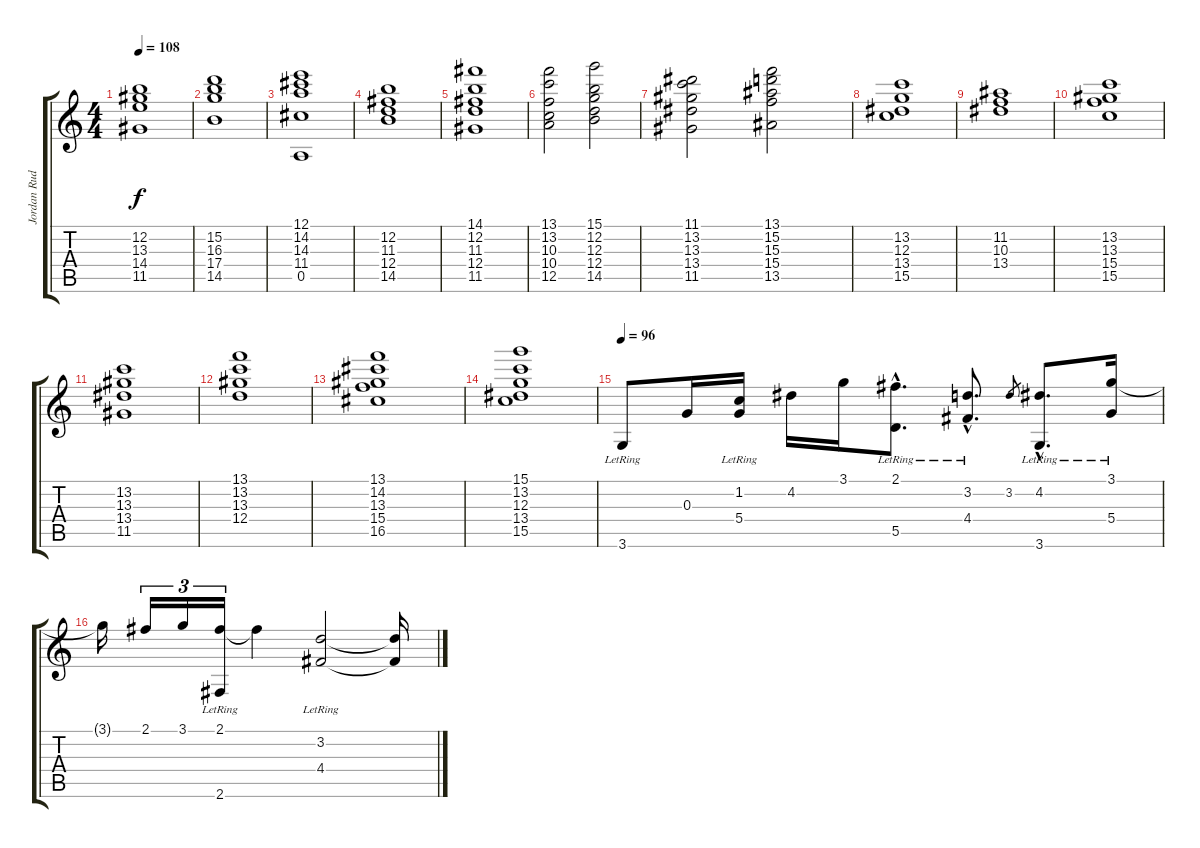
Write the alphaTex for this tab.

\track ("Jordan Rudess - Keyboard" "Jordan Rud") {instrument acousticgrandpiano}
\staff {score tabs}
\tuning (E5 B4 G4 D4 A3 E3) {hide}
\ts (4 4)
\tempo 108
\clef g2
\ks c
(12.2 13.3 14.4 11.5).1{dy f} |
(15.2 16.3 17.4 14.5).1 |
(12.1 14.2 14.3 11.4 0.5).1 |
(12.2 11.3 12.4 14.5).1 |
(14.1 12.2 11.3 12.4 11.5).1 |
(13.1 13.2 10.3 10.4 12.5).2 (15.1 12.2 12.3 12.4 14.5).2 |
(11.1 13.2 13.3 13.4 11.5).2 (13.1 15.2 15.3 15.4 13.5).2 |
(13.2 12.3 13.4 15.5).1 |
(11.2 10.3 13.4).1 |
(13.2 13.3 15.4 15.5).1 |
(13.2 13.3 13.4 11.5).1 |
(13.1 13.2 13.3 12.4).1 |
(13.1 14.2 13.3 15.4 16.5).1 |
(15.1 13.2 12.3 13.4 15.5).1 |
\tempo 96
3.6{lr}.8{balance 8 instrument acousticgrandpiano} 0.3.16 (1.2 5.4{lr}).16 4.2.16 3.1.16 (2.1{hac} 5.5{hac lr}).8{d} (3.2{hac} 4.4{hac lr}).8{d} 3.2.8{gr} (4.2{hac} 3.6{hac lr}).8{d} (3.1 5.4{lr}).16 |
3.1{t}.16 2.1.16{tu (3 2)} 3.1.16{tu (3 2)} (2.1 2.6{lr}).16{tu (3 2)} 2.1{t}.4 (3.2 4.4{lr}).2 (3.2{t} 4.4{t}).16
